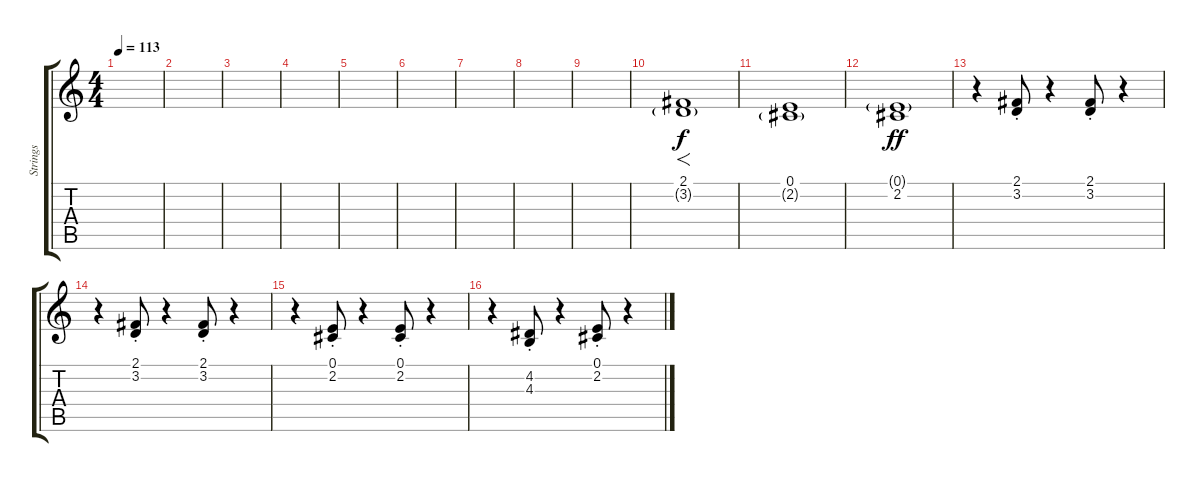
\track ("Strings" "Strings") {instrument stringensemble1}
\staff {score tabs}
\tuning (E4 B3 G3 D3 A2 E2) {hide}
\ts (4 4)
\tempo 113
\clef g2
\ks c
|
|
|
|
|
|
|
|
|
(2.1 3.2{g}).1{f} |
(0.1 2.2{g}).1 |
(0.1{g} 2.2).1{dy ff} |
r.4 (2.1{st} 3.2).8 r.4 (2.1{st} 3.2).8 r.4 |
r.4 (2.1{st} 3.2{st}).8 r.4 (2.1{st} 3.2{st}).8 r.4 |
r.4 (0.1{st} 2.2{st}).8 r.4 (0.1{st} 2.2{st}).8 r.4 |
r.4 (4.2{st} 4.3).8 r.4 (0.1{st} 2.2{st}).8 r.4
